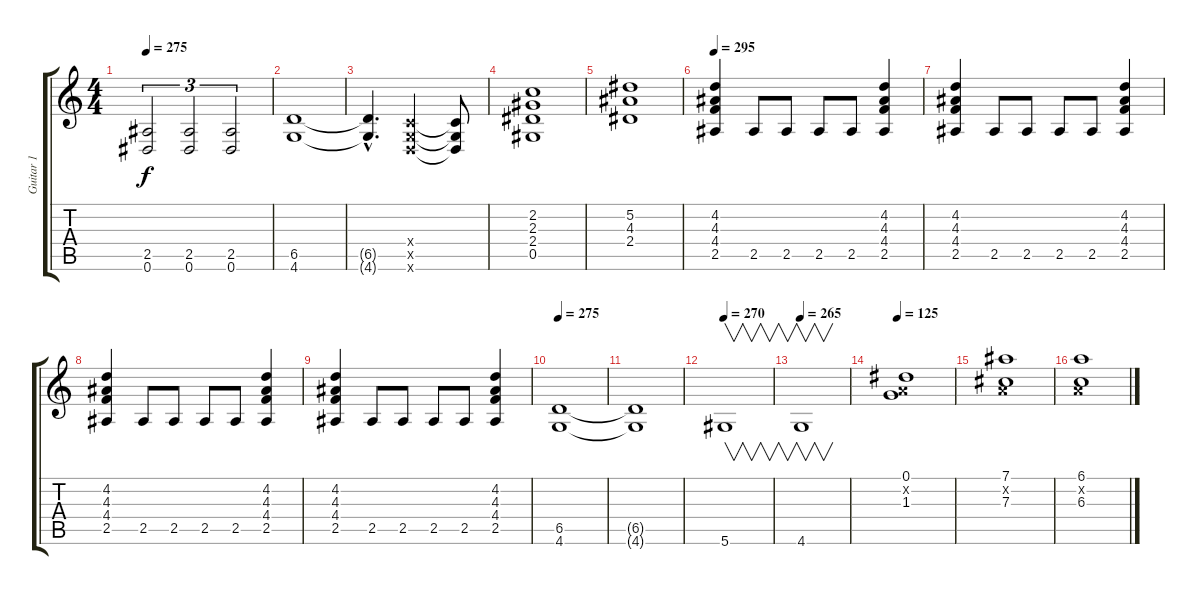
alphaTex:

\track ("Guitar 1" "Guitar 1") {instrument distortionguitar}
\staff {score tabs}
\tuning (Eb4 Bb3 Gb3 Db3 Ab2 Eb2) {hide}
\ts (4 4)
\tempo 275
\clef g2
\ks c
(2.5 0.6).2{tu (3 2) dy f} (2.5 0.6).2{tu (3 2)} (2.5 0.6).2{tu (3 2)} |
(6.5 4.6).1 |
(6.5{hac t} 4.6{hac t}).4{d} (-1.4{x} -1.5{x} -1.6{x}).2 (-1.4{t} -1.5{t} -1.6{t}).8 |
(2.2 2.3 2.4 0.5).1 |
(5.2 4.3 2.4).1 |
\tempo 295
(4.2 4.3 4.4 2.5).4 2.5.8 2.5.8 2.5.8 2.5.8 (4.2 4.3 4.4 2.5).4 |
(4.2 4.3 4.4 2.5).4 2.5.8 2.5.8 2.5.8 2.5.8 (4.2 4.3 4.4 2.5).4 |
(4.2 4.3 4.4 2.5).4 2.5.8 2.5.8 2.5.8 2.5.8 (4.2 4.3 4.4 2.5).4 |
(4.2 4.3 4.4 2.5).4 2.5.8 2.5.8 2.5.8 2.5.8 (4.2 4.3 4.4 2.5).4 |
\tempo 275
(6.5 4.6).1 |
(6.5{t} 4.6{t}).1 |
\tempo 270
5.6.1{v} |
\tempo 265
4.6.1{v} |
\tempo 125
(0.1 -1.2{x} 1.3).1 |
(7.1 -1.2{x} 7.3).1 |
(6.1 -1.2{x} 6.3).1
